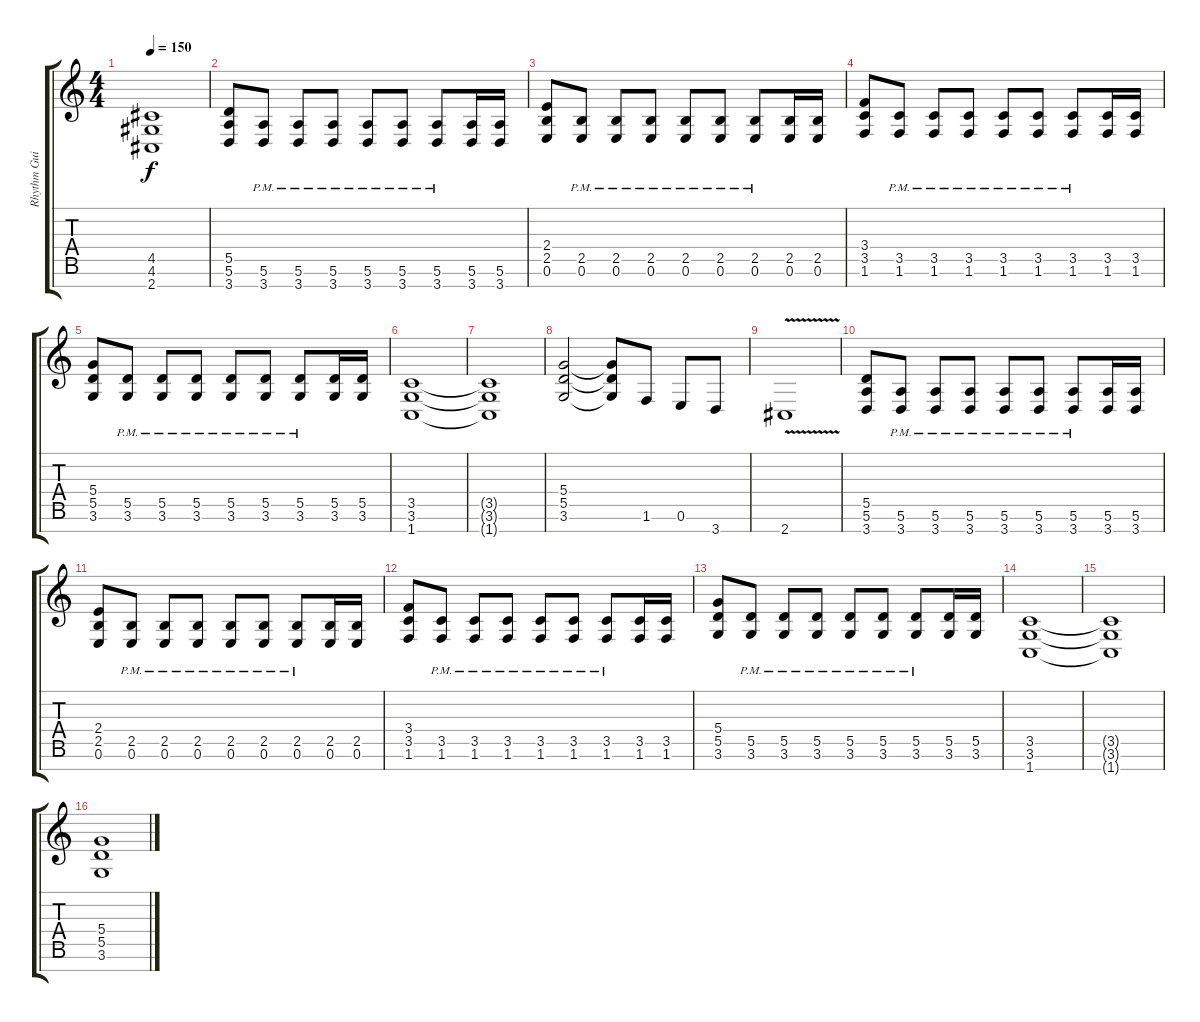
\track ("Rhythm Guitar" "Rhythm Gui") {instrument overdrivenguitar}
\staff {score tabs}
\tuning (E4 B3 G3 D3 A2 E2 B1) {hide}
\ts (4 4)
\tempo 150
\clef g2
\ks c
(4.5 4.6 2.7).1{dy f} |
(5.5 5.6 3.7).8 (5.6{pm} 3.7{pm}).8 (5.6{pm} 3.7{pm}).8 (5.6{pm} 3.7{pm}).8 (5.6{pm} 3.7{pm}).8 (5.6{pm} 3.7{pm}).8 (5.6{pm} 3.7{pm}).8 (5.6 3.7).16 (5.6 3.7).16 |
(2.4 2.5 0.6).8 (2.5{pm} 0.6{pm}).8 (2.5{pm} 0.6{pm}).8 (2.5{pm} 0.6{pm}).8 (2.5{pm} 0.6{pm}).8 (2.5{pm} 0.6{pm}).8 (2.5{pm} 0.6{pm}).8 (2.5 0.6).16 (2.5 0.6).16 |
(3.4 3.5 1.6).8 (3.5{pm} 1.6{pm}).8 (3.5{pm} 1.6{pm}).8 (3.5{pm} 1.6{pm}).8 (3.5{pm} 1.6{pm}).8 (3.5{pm} 1.6{pm}).8 (3.5{pm} 1.6{pm}).8 (3.5 1.6).16 (3.5 1.6).16 |
(5.4 5.5 3.6).8 (5.5{pm} 3.6{pm}).8 (5.5{pm} 3.6{pm}).8 (5.5{pm} 3.6{pm}).8 (5.5{pm} 3.6{pm}).8 (5.5{pm} 3.6{pm}).8 (5.5{pm} 3.6{pm}).8 (5.5 3.6).16 (5.5 3.6).16 |
(3.5 3.6 1.7).1 |
(3.5{t} 3.6{t} 1.7{t}).1 |
(5.4 5.5 3.6).2 (5.4{t} 5.5{t} 3.6{t}).8 1.6.8 0.6.8 3.7.8 |
2.7{v}.1 |
(5.5 5.6 3.7).8 (5.6{pm} 3.7{pm}).8 (5.6{pm} 3.7{pm}).8 (5.6{pm} 3.7{pm}).8 (5.6{pm} 3.7{pm}).8 (5.6{pm} 3.7{pm}).8 (5.6{pm} 3.7{pm}).8 (5.6 3.7).16 (5.6 3.7).16 |
(2.4 2.5 0.6).8 (2.5{pm} 0.6{pm}).8 (2.5{pm} 0.6{pm}).8 (2.5{pm} 0.6{pm}).8 (2.5{pm} 0.6{pm}).8 (2.5{pm} 0.6{pm}).8 (2.5{pm} 0.6{pm}).8 (2.5 0.6).16 (2.5 0.6).16 |
(3.4 3.5 1.6).8 (3.5{pm} 1.6{pm}).8 (3.5{pm} 1.6{pm}).8 (3.5{pm} 1.6{pm}).8 (3.5{pm} 1.6{pm}).8 (3.5{pm} 1.6{pm}).8 (3.5{pm} 1.6{pm}).8 (3.5 1.6).16 (3.5 1.6).16 |
(5.4 5.5 3.6).8 (5.5{pm} 3.6{pm}).8 (5.5{pm} 3.6{pm}).8 (5.5{pm} 3.6{pm}).8 (5.5{pm} 3.6{pm}).8 (5.5{pm} 3.6{pm}).8 (5.5{pm} 3.6{pm}).8 (5.5 3.6).16 (5.5 3.6).16 |
(3.5 3.6 1.7).1 |
(3.5{t} 3.6{t} 1.7{t}).1 |
(5.4 5.5 3.6).1
